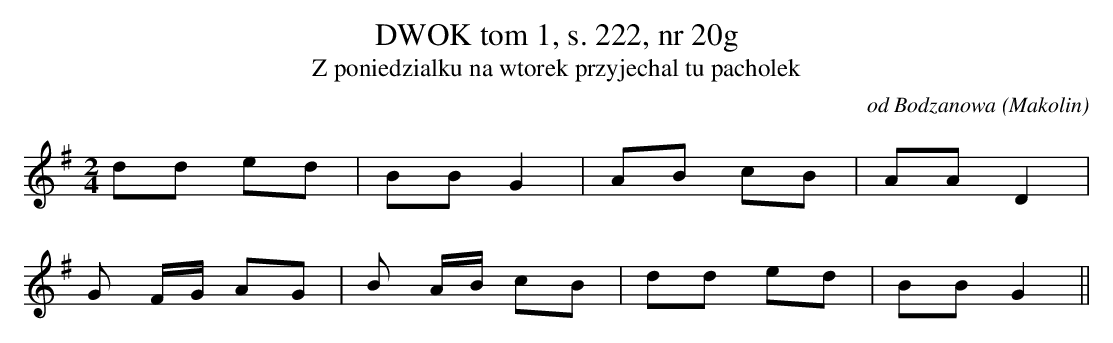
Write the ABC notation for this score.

X:1
T:DWOK tom 1, s. 222, nr 20g
T:Z poniedzialku na wtorek przyjechal tu pacholek
O:od Bodzanowa (Makolin)
M:2/4
L:1/16
K:G
d2d2 e2d2 | B2B2G4 |A2B2 c2B2 | A2A2D4 |
G2 FG A2G2 | B2 AB c2B2 |d2d2 e2d2 | B2B2G4||
